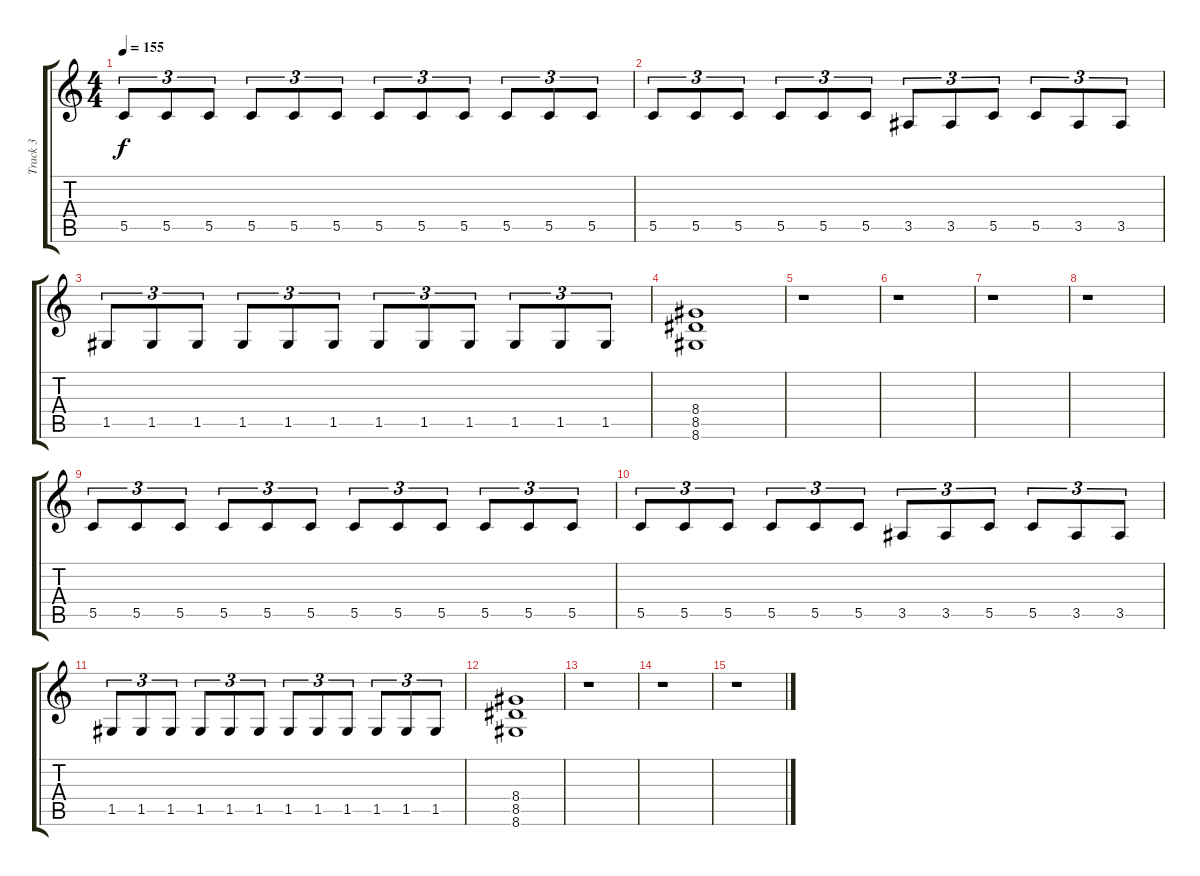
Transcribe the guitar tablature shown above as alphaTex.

\track ("Track 3" "Track 3") {instrument overdrivenguitar}
\staff {score tabs}
\tuning (D4 A3 F3 C3 G2 C2) {hide}
\ts (4 4)
\tempo 155
\clef g2
\ks c
5.5.8{tu (3 2) dy f} 5.5.8{tu (3 2)} 5.5.8{tu (3 2)} 5.5.8{tu (3 2)} 5.5.8{tu (3 2)} 5.5.8{tu (3 2)} 5.5.8{tu (3 2)} 5.5.8{tu (3 2)} 5.5.8{tu (3 2)} 5.5.8{tu (3 2)} 5.5.8{tu (3 2)} 5.5.8{tu (3 2)} |
5.5.8{tu (3 2)} 5.5.8{tu (3 2)} 5.5.8{tu (3 2)} 5.5.8{tu (3 2)} 5.5.8{tu (3 2)} 5.5.8{tu (3 2)} 3.5.8{tu (3 2)} 3.5.8{tu (3 2)} 5.5.8{tu (3 2)} 5.5.8{tu (3 2)} 3.5.8{tu (3 2)} 3.5.8{tu (3 2)} |
1.5.8{tu (3 2)} 1.5.8{tu (3 2)} 1.5.8{tu (3 2)} 1.5.8{tu (3 2)} 1.5.8{tu (3 2)} 1.5.8{tu (3 2)} 1.5.8{tu (3 2)} 1.5.8{tu (3 2)} 1.5.8{tu (3 2)} 1.5.8{tu (3 2)} 1.5.8{tu (3 2)} 1.5.8{tu (3 2)} |
(8.4 8.5 8.6).1 |
r.1 |
r.1 |
r.1 |
r.1 |
5.5.8{tu (3 2)} 5.5.8{tu (3 2)} 5.5.8{tu (3 2)} 5.5.8{tu (3 2)} 5.5.8{tu (3 2)} 5.5.8{tu (3 2)} 5.5.8{tu (3 2)} 5.5.8{tu (3 2)} 5.5.8{tu (3 2)} 5.5.8{tu (3 2)} 5.5.8{tu (3 2)} 5.5.8{tu (3 2)} |
5.5.8{tu (3 2)} 5.5.8{tu (3 2)} 5.5.8{tu (3 2)} 5.5.8{tu (3 2)} 5.5.8{tu (3 2)} 5.5.8{tu (3 2)} 3.5.8{tu (3 2)} 3.5.8{tu (3 2)} 5.5.8{tu (3 2)} 5.5.8{tu (3 2)} 3.5.8{tu (3 2)} 3.5.8{tu (3 2)} |
1.5.8{tu (3 2)} 1.5.8{tu (3 2)} 1.5.8{tu (3 2)} 1.5.8{tu (3 2)} 1.5.8{tu (3 2)} 1.5.8{tu (3 2)} 1.5.8{tu (3 2)} 1.5.8{tu (3 2)} 1.5.8{tu (3 2)} 1.5.8{tu (3 2)} 1.5.8{tu (3 2)} 1.5.8{tu (3 2)} |
(8.4 8.5 8.6).1 |
r.1 |
r.1 |
r.1
